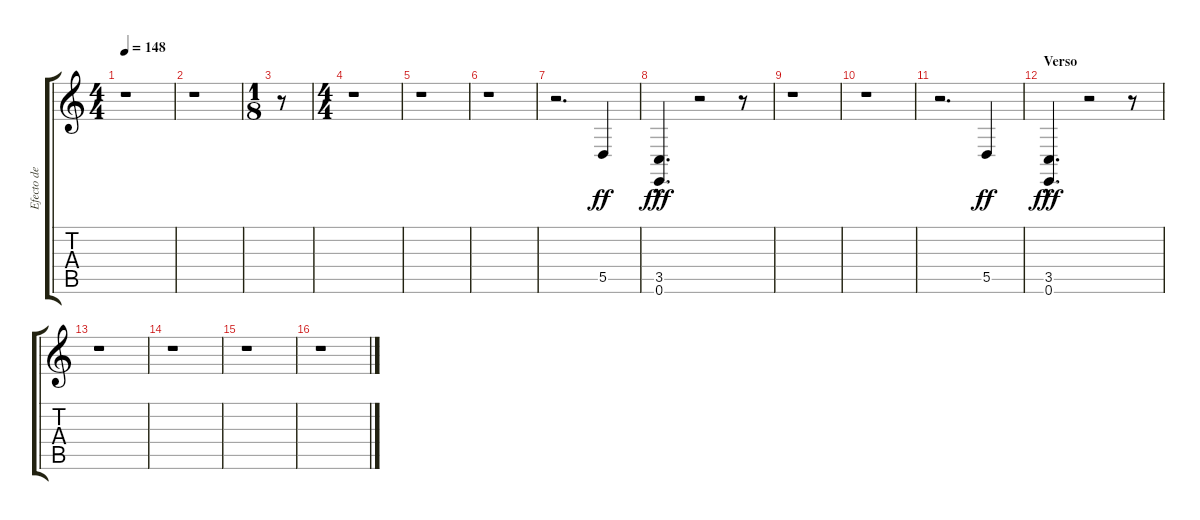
\track ("Efecto de bala Bizarra" "Efecto de ") {instrument gunshot}
\staff {score tabs}
\tuning (E4 B3 G3 D3 A2 E2) {hide}
\ts (4 4)
\tempo 148
\clef g2
\ks c
r.1{dy ff} |
r.1 |
\ts (1 8)
r.8 |
\ts (4 4)
r.1 |
r.1 |
r.1 |
r.2{d} 5.5.4 |
(3.5{hac} 0.6{hac}).4{d dy fff} r.2 r.8 |
r.1 |
r.1 |
r.2{d} 5.5.4{dy ff} |
\section ("" "Verso")
(3.5{hac} 0.6{hac}).4{d dy fff} r.2 r.8 |
r.1 |
r.1 |
r.1 |
r.1
